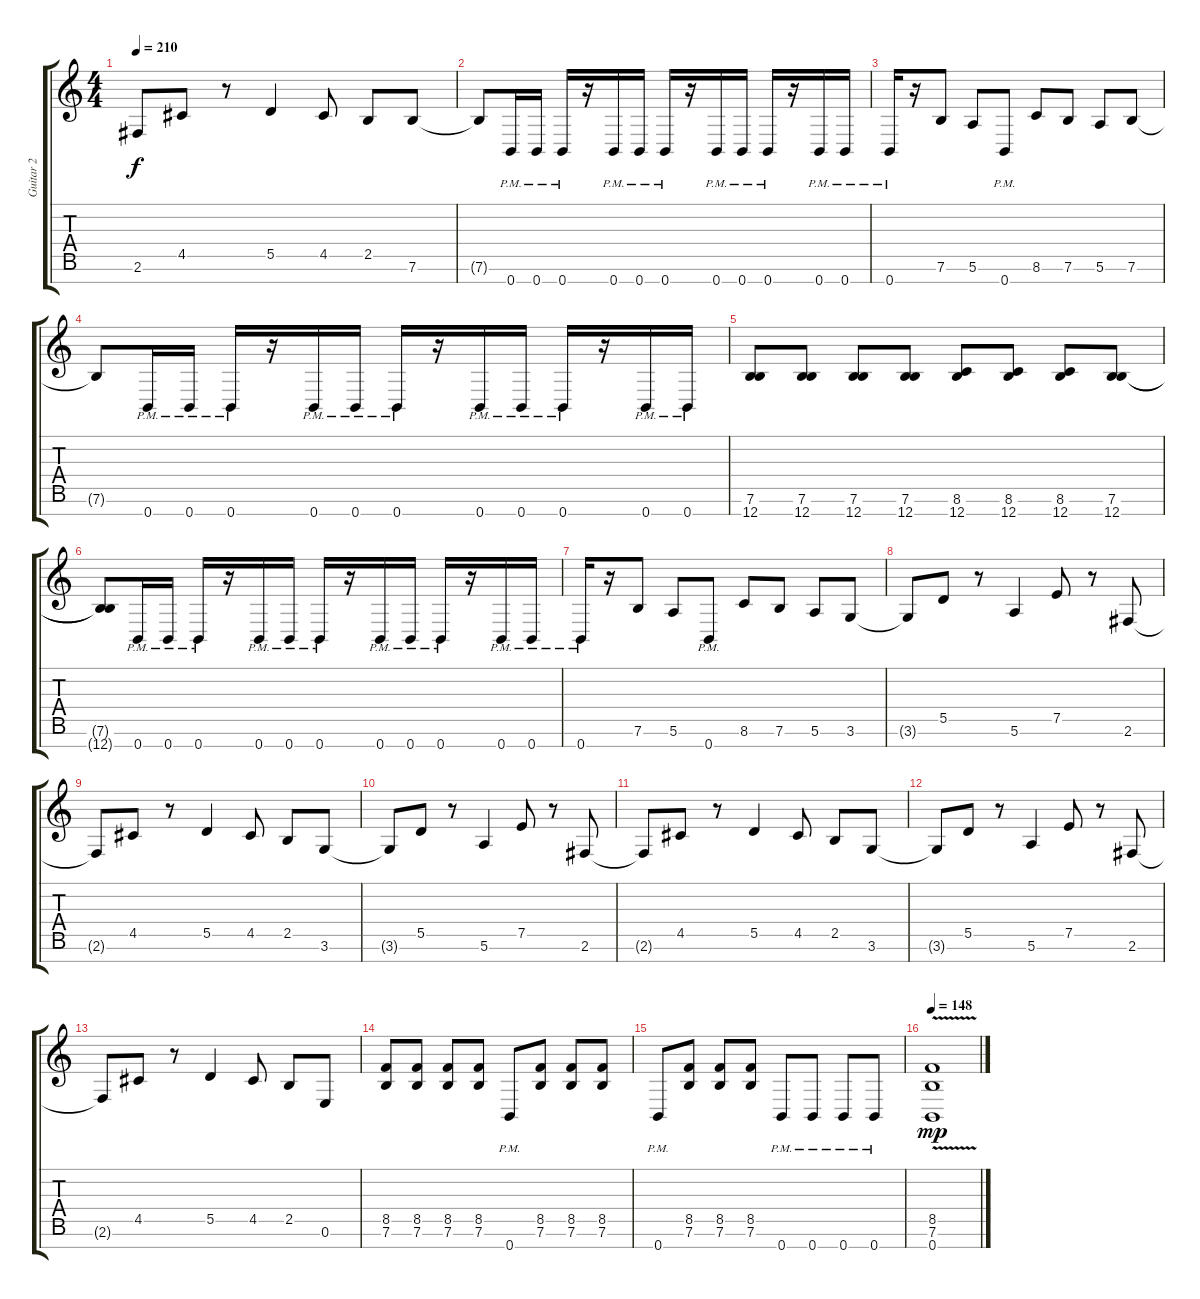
\track ("Guitar 2" "Guitar 2") {instrument overdrivenguitar}
\staff {score tabs}
\tuning (E4 B3 G3 D3 A2 E2 B1) {hide}
\ts (4 4)
\tempo 210
\clef g2
\ks c
2.6{t}.8{dy f} 4.5.8 r.8 5.5.4 4.5.8 2.5.8 7.6.8 |
7.6{t}.8 0.7{pm}.16 0.7{pm}.16 0.7{pm}.16 r.16 0.7{pm}.16 0.7{pm}.16 0.7{pm}.16 r.16 0.7{pm}.16 0.7{pm}.16 0.7{pm}.16 r.16 0.7{pm}.16 0.7{pm}.16 |
0.7{pm}.16 r.16 7.6.8 5.6.8 0.7{pm}.8 8.6.8 7.6.8 5.6.8 7.6.8 |
7.6{t}.8 0.7{pm}.16 0.7{pm}.16 0.7{pm}.16 r.16 0.7{pm}.16 0.7{pm}.16 0.7{pm}.16 r.16 0.7{pm}.16 0.7{pm}.16 0.7{pm}.16 r.16 0.7{pm}.16 0.7{pm}.16 |
(7.6 12.7).8 (7.6 12.7).8 (7.6 12.7).8 (7.6 12.7).8 (8.6 12.7).8 (8.6 12.7).8 (8.6 12.7).8 (7.6 12.7).8 |
(7.6{t} 12.7{t}).8 0.7{pm}.16 0.7{pm}.16 0.7{pm}.16 r.16 0.7{pm}.16 0.7{pm}.16 0.7{pm}.16 r.16 0.7{pm}.16 0.7{pm}.16 0.7{pm}.16 r.16 0.7{pm}.16 0.7{pm}.16 |
0.7{pm}.16 r.16 7.6.8 5.6.8 0.7{pm}.8 8.6.8 7.6.8 5.6.8 3.6.8 |
3.6{t}.8 5.5.8 r.8 5.6.4 7.5.8 r.8 2.6.8 |
2.6{t}.8 4.5.8 r.8 5.5.4 4.5.8 2.5.8 3.6.8 |
3.6{t}.8 5.5.8 r.8 5.6.4 7.5.8 r.8 2.6.8 |
2.6{t}.8 4.5.8 r.8 5.5.4 4.5.8 2.5.8 3.6.8 |
3.6{t}.8 5.5.8 r.8 5.6.4 7.5.8 r.8 2.6.8 |
2.6{t}.8 4.5.8 r.8 5.5.4 4.5.8 2.5.8 0.6.8 |
(8.5 7.6).8 (8.5 7.6).8 (8.5 7.6).8 (8.5 7.6).8 0.7{pm}.8 (8.5 7.6).8 (8.5 7.6).8 (8.5 7.6).8 |
0.7{pm}.8 (8.5 7.6).8 (8.5 7.6).8 (8.5 7.6).8 0.7{pm}.8 0.7{pm}.8 0.7{pm}.8 0.7{pm}.8 |
\tempo 148
(8.5 7.6 0.7{v}).1{dy mp volume 10}
